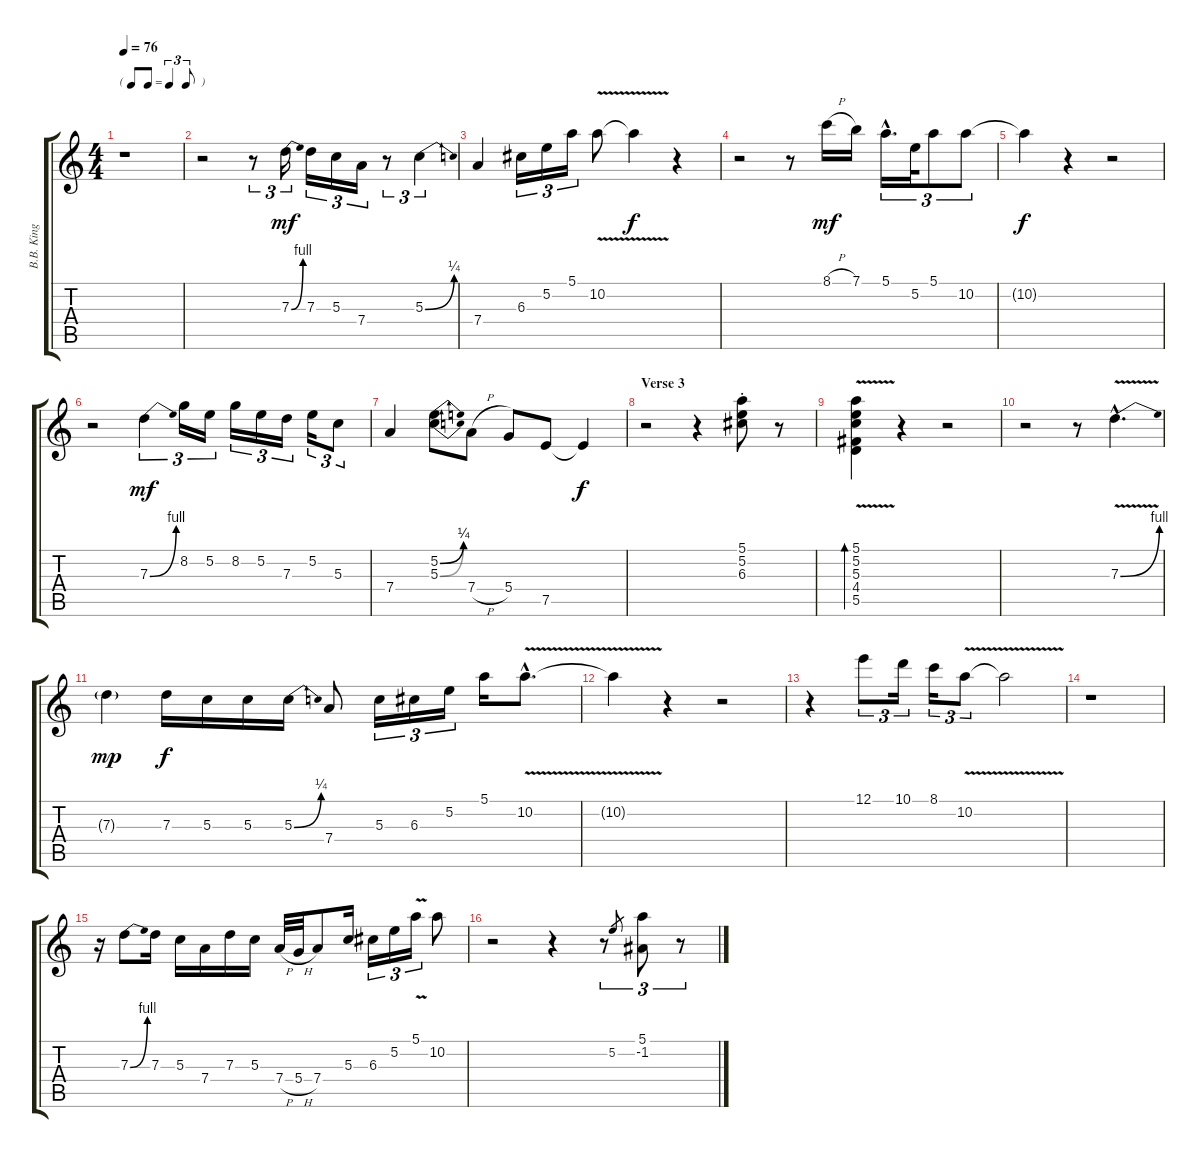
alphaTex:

\track ("B.B. King Guitar I" "B.B. King ") {instrument electricguitarclean}
\staff {score tabs}
\tuning (E4 B3 G3 D3 A2 E2) {hide}
\ts (4 4)
\tf triplet8th
\tempo 76
\clef g2
\ks c
r.1{dy mf} |
r.2 r.8{tu (3 2)} 7.3{be (bend 0 0 60 4)}.16{tu (3 2)} 7.3.16{tu (3 2)} 5.3.16{tu (3 2)} 7.4.16{tu (3 2)} r.8{tu (3 2)} 5.3{be (bend 0 0 60 1)}.4{tu (3 2)} |
7.4.4 6.3.16{tu (3 2)} 5.2.16{tu (3 2)} 5.1.16{tu (3 2)} 10.2{v}.8 10.2{t}.4{dy f} r.4 |
r.2 r.8 8.1{h}.16{dy mf} 7.1.16 5.1{hac}.16{d tu (3 2)} 5.2.32{tu (3 2)} 5.1.8{tu (3 2)} 10.2.8{tu (3 2)} |
10.2{t}.4{dy f} r.4 r.2 |
r.2 7.3{be (bend 0 0 60 4)}.4{tu (3 2) dy mf} 8.2.16{tu (3 2)} 5.2.16{tu (3 2)} 8.2.16{tu (3 2)} 5.2.16{tu (3 2)} 7.3.16{tu (3 2)} 5.2.16{tu (3 2)} 5.3.8{tu (3 2)} |
7.4.4 (5.2{be (bend 0 0 60 1)} 5.3{be (bend 0 0 60 1)}).8 7.4{h}.8 5.4.8 7.5.8 7.5{t}.4{dy f} |
\section ("" "Verse 3")
r.2 r.4 (5.1{st} 5.2{st} 6.3{st}).8 r.8 |
(5.1{v} 5.2{v} 5.3{v} 4.4{v} 5.5{v}).4{bd 240} r.4 r.2 |
r.2 r.8 7.3{be (bend 0 0 60 4) v hac}.4{d} |
7.3{g}.4{dy mp} 7.3.16{dy f} 5.3.16 5.3.16 5.3{be (bend 0 0 60 1)}.16 7.4.8 5.3.16{tu (3 2)} 6.3.16{tu (3 2)} 5.2.16{tu (3 2)} 5.1.16 10.2{v hac}.8{d} |
10.2{t}.4 r.4 r.2 |
r.4 12.1.8{tu (3 2)} 10.1.16{tu (3 2)} 8.1.16{tu (3 2)} 10.2{v}.8{tu (3 2)} 10.2{t}.2 |
r.1 |
r.16 7.3{be (bend 0 0 60 4)}.8 7.3.16 5.3.16 7.4.16 7.3.16 5.3.16 7.4{h}.32 5.4{h}.32 7.4.8 5.3.16 6.3.16{tu (3 2)} 5.2.16{tu (3 2)} 5.1{v}.16{tu (3 2)} 10.2.8 |
r.2 r.4 r.8{tu (3 2)} 5.2.8{gr} (5.1 -1.2).8{tu (3 2)} r.8{tu (3 2)}
